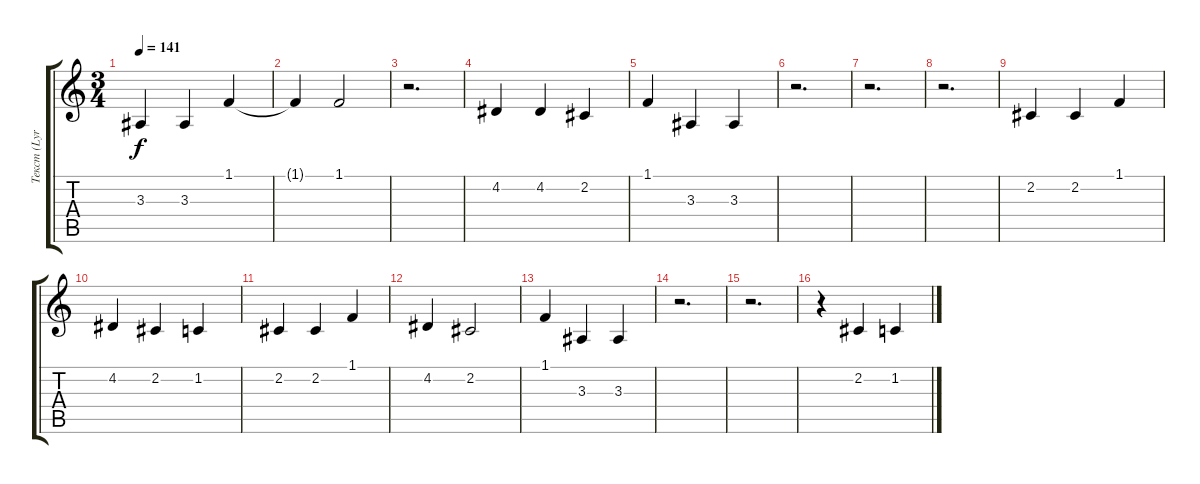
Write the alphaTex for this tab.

\track ("Текст (Lyrics)" "Текст (Lyr") {instrument tenorsax}
\staff {score tabs}
\tuning (E4 B3 G3 D3 A2 E2) {hide}
\ts (3 4)
\tempo 141
\clef g2
\ks c
3.3.4{dy f} 3.3.4 1.1.4 |
1.1{t}.4 1.1.2 |
r.2{d} |
4.2.4 4.2.4 2.2.4 |
1.1.4 3.3.4 3.3.4 |
r.2{d} |
r.2{d} |
r.2{d} |
2.2.4 2.2.4 1.1.4 |
4.2.4 2.2.4 1.2.4 |
2.2.4 2.2.4 1.1.4 |
4.2.4 2.2.2 |
1.1.4 3.3.4 3.3.4 |
r.2{d} |
r.2{d} |
r.4 2.2.4 1.2.4
